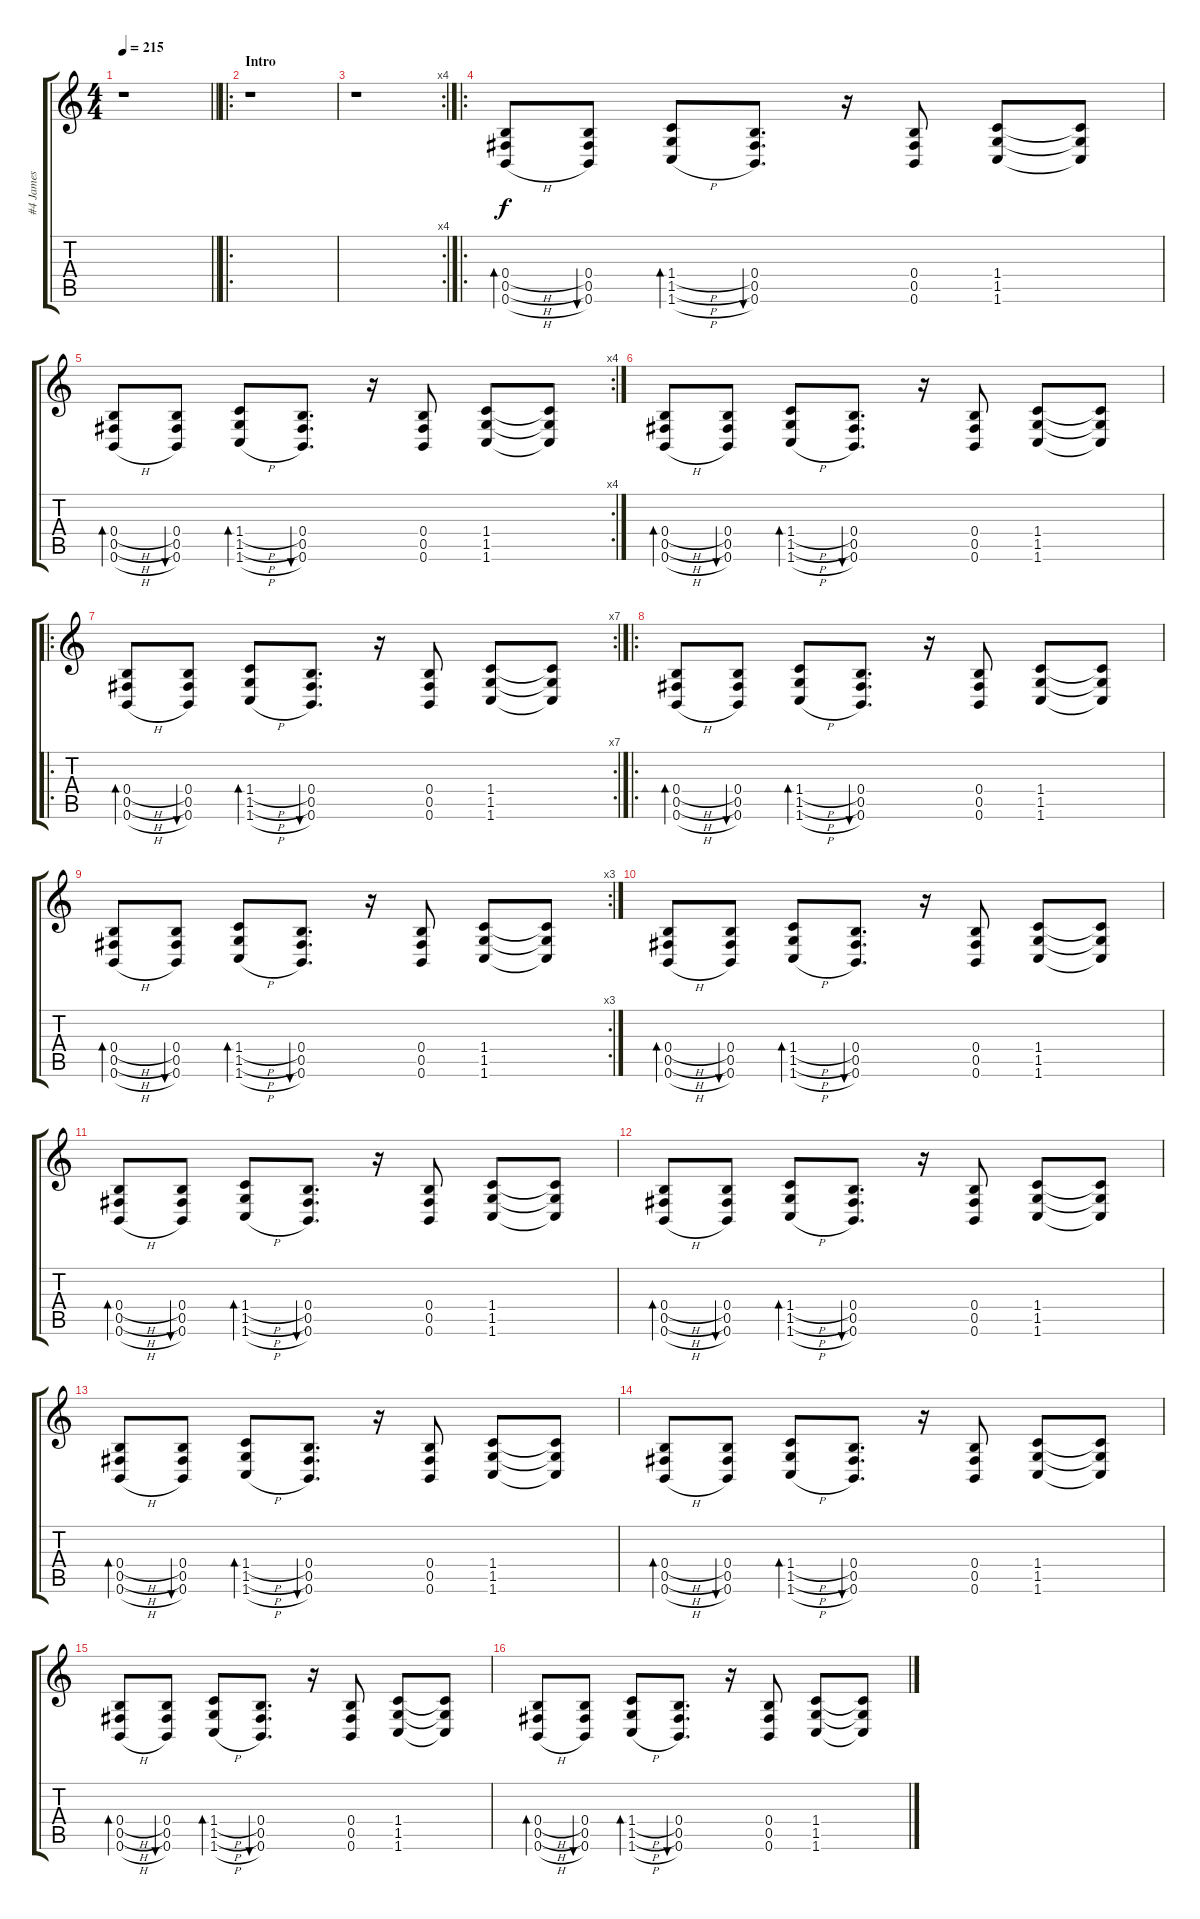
\track ("#4 James" "#4 James") {instrument overdrivenguitar}
\staff {score tabs}
\tuning (E4 B3 G3 B2 Gb2 B1) {hide}
\ts (4 4)
\tempo 215
\clef g2
\barLineRight lightlight
\ks c
r.1{dy f instrument overdrivenguitar} |
\ro
\section ("" "Intro")
r.1 |
\rc 4
r.1 |
\ro
(0.4{h} 0.5{h} 0.6{h}).8{bd 120} (0.4 0.5 0.6).8{bu 120} (1.4{h} 1.5{h} 1.6{h}).8{bd 120} (0.4 0.5 0.6).8{d bu 120} r.16 (0.4 0.5 0.6).8 (1.4 1.5 1.6).8 (1.4{t} 1.5{t} 1.6{t}).8 |
\rc 4
(0.4{h} 0.5{h} 0.6{h}).8{bd 120} (0.4 0.5 0.6).8{bu 120} (1.4{h} 1.5{h} 1.6{h}).8{bd 120} (0.4 0.5 0.6).8{d bu 120} r.16 (0.4 0.5 0.6).8 (1.4 1.5 1.6).8 (1.4{t} 1.5{t} 1.6{t}).8 |
(0.4{h} 0.5{h} 0.6{h}).8{bd 120} (0.4 0.5 0.6).8{bu 120} (1.4{h} 1.5{h} 1.6{h}).8{bd 120} (0.4 0.5 0.6).8{d bu 120} r.16 (0.4 0.5 0.6).8 (1.4 1.5 1.6).8 (1.4{t} 1.5{t} 1.6{t}).8 |
\ro
\rc 7
(0.4{h} 0.5{h} 0.6{h}).8{bd 120} (0.4 0.5 0.6).8{bu 120} (1.4{h} 1.5{h} 1.6{h}).8{bd 120} (0.4 0.5 0.6).8{d bu 120} r.16 (0.4 0.5 0.6).8 (1.4 1.5 1.6).8 (1.4{t} 1.5{t} 1.6{t}).8 |
\ro
(0.4{h} 0.5{h} 0.6{h}).8{bd 120} (0.4 0.5 0.6).8{bu 120} (1.4{h} 1.5{h} 1.6{h}).8{bd 120} (0.4 0.5 0.6).8{d bu 120} r.16 (0.4 0.5 0.6).8 (1.4 1.5 1.6).8 (1.4{t} 1.5{t} 1.6{t}).8 |
\rc 3
(0.4{h} 0.5{h} 0.6{h}).8{bd 120} (0.4 0.5 0.6).8{bu 120} (1.4{h} 1.5{h} 1.6{h}).8{bd 120} (0.4 0.5 0.6).8{d bu 120} r.16 (0.4 0.5 0.6).8 (1.4 1.5 1.6).8 (1.4{t} 1.5{t} 1.6{t}).8 |
(0.4{h} 0.5{h} 0.6{h}).8{bd 120} (0.4 0.5 0.6).8{bu 120} (1.4{h} 1.5{h} 1.6{h}).8{bd 120} (0.4 0.5 0.6).8{d bu 120} r.16 (0.4 0.5 0.6).8 (1.4 1.5 1.6).8 (1.4{t} 1.5{t} 1.6{t}).8 |
(0.4{h} 0.5{h} 0.6{h}).8{bd 120} (0.4 0.5 0.6).8{bu 120} (1.4{h} 1.5{h} 1.6{h}).8{bd 120} (0.4 0.5 0.6).8{d bu 120} r.16 (0.4 0.5 0.6).8 (1.4 1.5 1.6).8 (1.4{t} 1.5{t} 1.6{t}).8 |
(0.4{h} 0.5{h} 0.6{h}).8{bd 120} (0.4 0.5 0.6).8{bu 120} (1.4{h} 1.5{h} 1.6{h}).8{bd 120} (0.4 0.5 0.6).8{d bu 120} r.16 (0.4 0.5 0.6).8 (1.4 1.5 1.6).8 (1.4{t} 1.5{t} 1.6{t}).8 |
(0.4{h} 0.5{h} 0.6{h}).8{bd 120} (0.4 0.5 0.6).8{bu 120} (1.4{h} 1.5{h} 1.6{h}).8{bd 120} (0.4 0.5 0.6).8{d bu 120} r.16 (0.4 0.5 0.6).8 (1.4 1.5 1.6).8 (1.4{t} 1.5{t} 1.6{t}).8 |
(0.4{h} 0.5{h} 0.6{h}).8{bd 120} (0.4 0.5 0.6).8{bu 120} (1.4{h} 1.5{h} 1.6{h}).8{bd 120} (0.4 0.5 0.6).8{d bu 120} r.16 (0.4 0.5 0.6).8 (1.4 1.5 1.6).8 (1.4{t} 1.5{t} 1.6{t}).8 |
(0.4{h} 0.5{h} 0.6{h}).8{bd 120} (0.4 0.5 0.6).8{bu 120} (1.4{h} 1.5{h} 1.6{h}).8{bd 120} (0.4 0.5 0.6).8{d bu 120} r.16 (0.4 0.5 0.6).8 (1.4 1.5 1.6).8 (1.4{t} 1.5{t} 1.6{t}).8 |
(0.4{h} 0.5{h} 0.6{h}).8{bd 120} (0.4 0.5 0.6).8{bu 120} (1.4{h} 1.5{h} 1.6{h}).8{bd 120} (0.4 0.5 0.6).8{d bu 120} r.16 (0.4 0.5 0.6).8 (1.4 1.5 1.6).8 (1.4{t} 1.5{t} 1.6{t}).8
